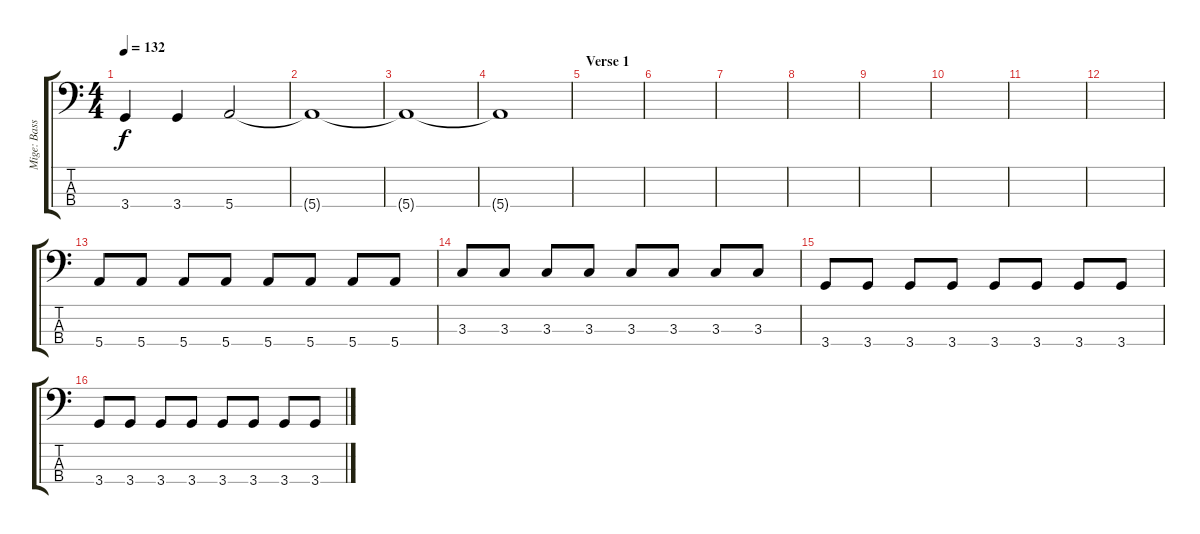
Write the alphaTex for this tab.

\track ("Mige: Bass Guitar" "Mige: Bass") {instrument electricbasspick}
\staff {score tabs}
\tuning (G2 D2 A1 E1) {hide}
\ts (4 4)
\tempo 132
\clef f4
\ks c
3.4.4{dy f} 3.4.4 5.4.2 |
5.4{t}.1 |
5.4{t}.1 |
5.4{t}.1 |
\section ("" "Verse 1")
|
|
|
|
|
|
|
|
5.4.8 5.4.8 5.4.8 5.4.8 5.4.8 5.4.8 5.4.8 5.4.8 |
3.3.8 3.3.8 3.3.8 3.3.8 3.3.8 3.3.8 3.3.8 3.3.8 |
3.4.8 3.4.8 3.4.8 3.4.8 3.4.8 3.4.8 3.4.8 3.4.8 |
3.4.8 3.4.8 3.4.8 3.4.8 3.4.8 3.4.8 3.4.8 3.4.8
